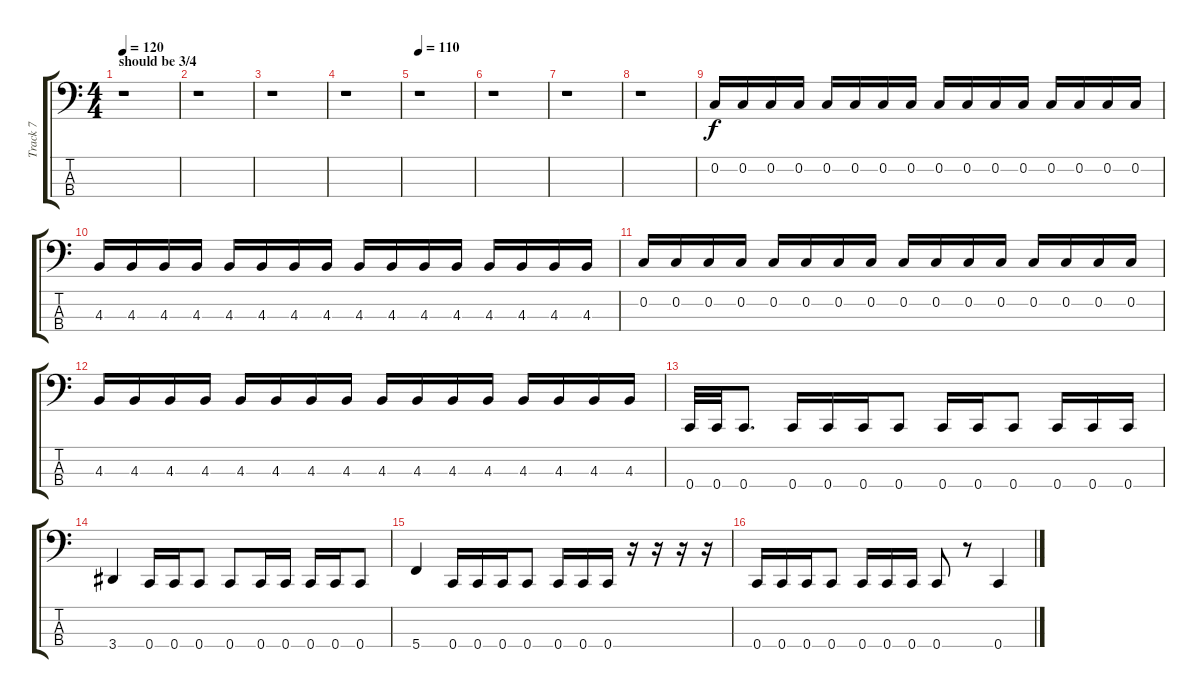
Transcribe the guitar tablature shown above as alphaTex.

\track ("Track 7" "Track 7") {instrument electricbasspick}
\staff {score tabs}
\tuning (F2 C2 G1 C1) {hide}
\ts (4 4)
\section ("" "should be 3/4")
\tempo 120
\clef f4
\ks c
r.1{dy f} |
r.1 |
r.1 |
r.1 |
\tempo 110
r.1 |
r.1 |
r.1 |
r.1 |
0.2.16 0.2.16 0.2.16 0.2.16 0.2.16 0.2.16 0.2.16 0.2.16 0.2.16 0.2.16 0.2.16 0.2.16 0.2.16 0.2.16 0.2.16 0.2.16 |
4.3.16 4.3.16 4.3.16 4.3.16 4.3.16 4.3.16 4.3.16 4.3.16 4.3.16 4.3.16 4.3.16 4.3.16 4.3.16 4.3.16 4.3.16 4.3.16 |
0.2.16 0.2.16 0.2.16 0.2.16 0.2.16 0.2.16 0.2.16 0.2.16 0.2.16 0.2.16 0.2.16 0.2.16 0.2.16 0.2.16 0.2.16 0.2.16 |
4.3.16 4.3.16 4.3.16 4.3.16 4.3.16 4.3.16 4.3.16 4.3.16 4.3.16 4.3.16 4.3.16 4.3.16 4.3.16 4.3.16 4.3.16 4.3.16 |
0.4.32 0.4.32 0.4.8{d} 0.4.16 0.4.16 0.4.16 0.4.8 0.4.16 0.4.16 0.4.8 0.4.16 0.4.16 0.4.16 |
3.4.4 0.4.16 0.4.16 0.4.8 0.4.8 0.4.16 0.4.16 0.4.16 0.4.16 0.4.8 |
5.4.4 0.4.16 0.4.16 0.4.16 0.4.8 0.4.16 0.4.16 0.4.16 r.16 r.16 r.16 r.16 |
0.4.16 0.4.16 0.4.16 0.4.8 0.4.16 0.4.16 0.4.16 0.4.8 r.8 0.4.4
